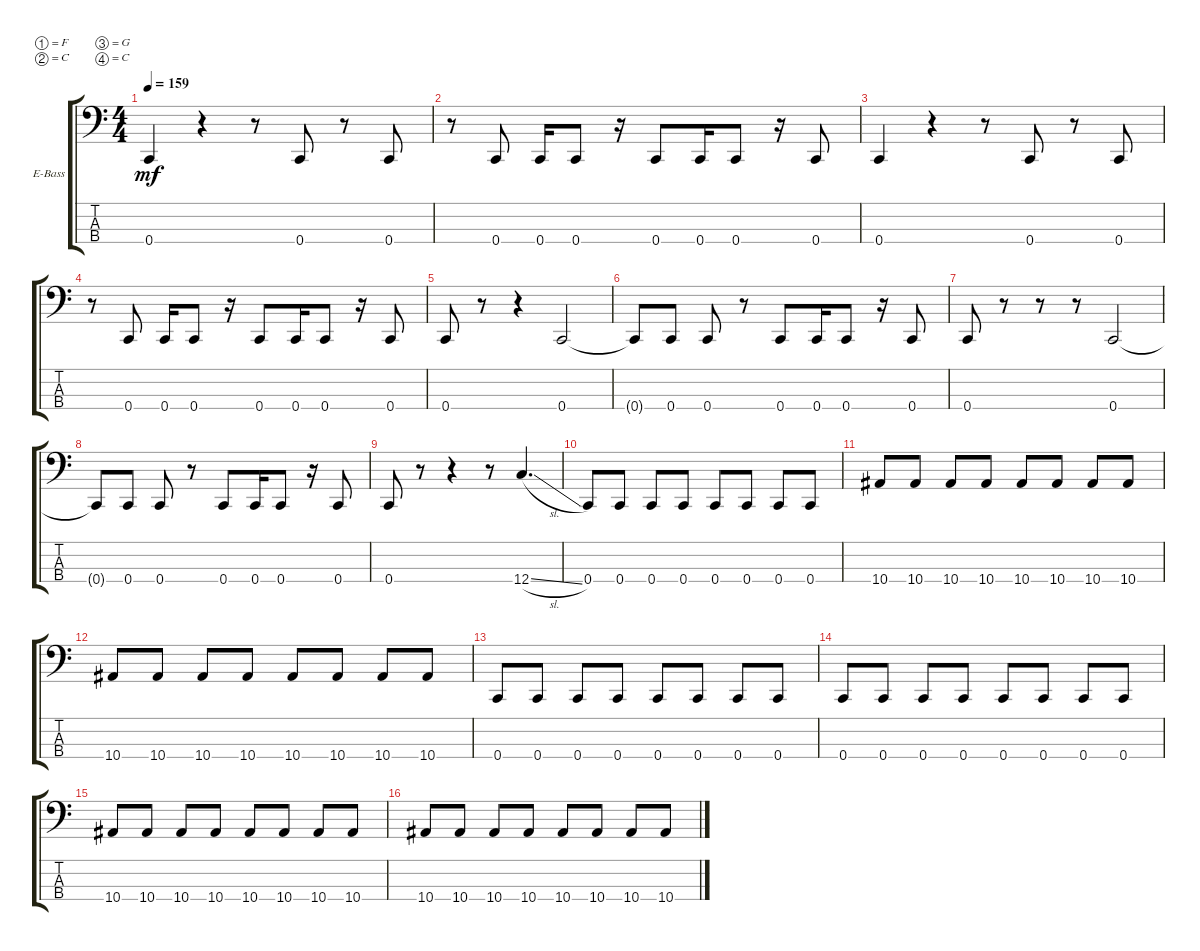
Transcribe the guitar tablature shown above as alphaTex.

\defaultSystemsLayout 4
\bracketExtendMode groupsimilarinstruments
\firstSystemTrackNameOrientation horizontal
\otherSystemsTrackNameOrientation horizontal
\track ("Electric Bass" "E-Bass") {instrument electricbassfinger}
\staff {score tabs}
\tuning (F2 C2 G1 C1)
\ts (4 4)
\tempo 159
\clef f4
\ks c
0.4.4{dy mf} r.4 r.8 0.4.8 r.8 0.4.8 |
r.8 0.4.8 0.4.16 0.4.8 r.16 0.4.8 0.4.16 0.4.8 r.16 0.4.8 |
0.4.4 r.4 r.8 0.4.8 r.8 0.4.8 |
r.8 0.4.8 0.4.16 0.4.8 r.16 0.4.8 0.4.16 0.4.8 r.16 0.4.8 |
0.4.8 r.8 r.4 0.4.2 |
0.4{t}.8 0.4.8 0.4.8 r.8 0.4.8 0.4.16 0.4.8 r.16 0.4.8 |
0.4.8 r.8 r.8 r.8 0.4.2 |
0.4{t}.8 0.4.8 0.4.8 r.8 0.4.8 0.4.16 0.4.8 r.16 0.4.8 |
0.4.8 r.8 r.4 r.8 12.4{sl}.4{d} |
0.4.8 0.4.8 0.4.8 0.4.8 0.4.8 0.4.8 0.4.8 0.4.8 |
10.4.8 10.4.8 10.4.8 10.4.8 10.4.8 10.4.8 10.4.8 10.4.8 |
10.4.8 10.4.8 10.4.8 10.4.8 10.4.8 10.4.8 10.4.8 10.4.8 |
0.4.8 0.4.8 0.4.8 0.4.8 0.4.8 0.4.8 0.4.8 0.4.8 |
0.4.8 0.4.8 0.4.8 0.4.8 0.4.8 0.4.8 0.4.8 0.4.8 |
10.4.8 10.4.8 10.4.8 10.4.8 10.4.8 10.4.8 10.4.8 10.4.8 |
10.4.8 10.4.8 10.4.8 10.4.8 10.4.8 10.4.8 10.4.8 10.4.8
